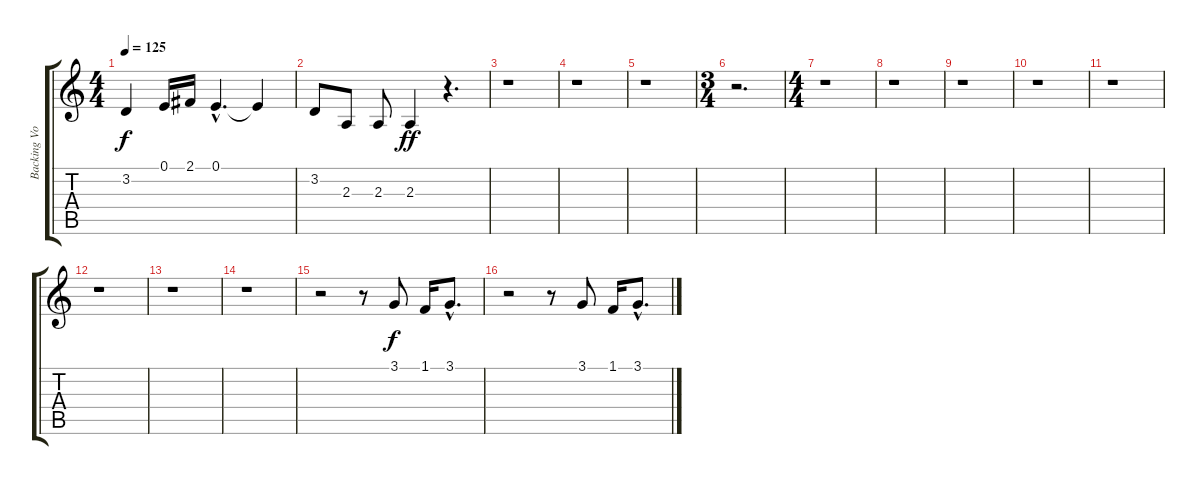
\track ("Backing Vocals" "Backing Vo") {instrument altosax}
\staff {score tabs}
\tuning (E4 B3 G3 D3 A2 E2) {hide}
\ts (4 4)
\tempo 125
\clef g2
\ks c
3.2{t}.4{dy f} 0.1.16 2.1.16 0.1{hac}.4{d} 0.1{t}.4 |
3.2.8 2.3.8 2.3.8 2.3.4{dy ff} r.4{d} |
r.1 |
r.1 |
r.1 |
\ts (3 4)
r.2{d} |
\ts (4 4)
r.1 |
r.1 |
r.1 |
r.1 |
r.1 |
r.1 |
r.1 |
r.1 |
r.2 r.8 3.1.8{dy f} 1.1.16 3.1{hac}.8{d} |
r.2 r.8 3.1.8 1.1.16 3.1{hac}.8{d}
